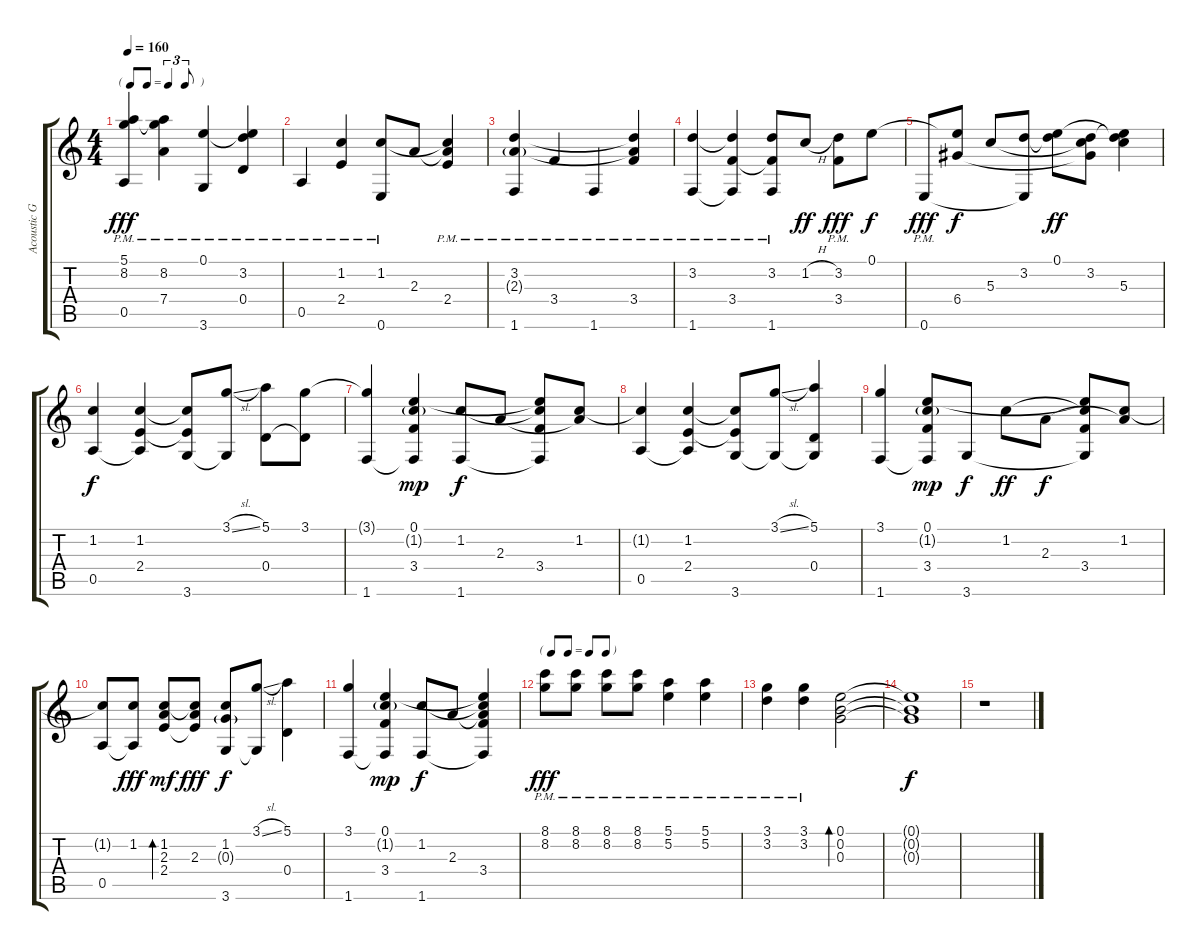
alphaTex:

\track ("Acoustic Guitar" "Acoustic G") {instrument acousticguitarsteel}
\staff {score tabs}
\tuning (E4 B3 G3 D3 A2 E2) {hide}
\ts (4 4)
\tf triplet8th
\tempo 160
\clef g2
\ks c
(5.1 8.2{t} 0.5{pm}).4{dy fff} (5.1{t} 8.2 7.4{pm}).4 (0.1 3.6{pm}).4 (0.1{t} 3.2 0.4{pm}).4 |
0.5{pm}.4 (1.2 2.4{pm}).4 (1.2 0.6{pm}).8 2.3.8 (1.2{t} 2.3{t} 2.4{pm}).4 |
(3.2 2.3{g} 1.6{pm}).4 3.4{pm}.4 1.6{pm}.4 (3.2{t} 2.3{t} 3.4{pm}).4 |
(3.2 1.6{pm}).4 (3.2{t} 3.4{pm} 1.6{t}).4 (3.2 3.4{t} 1.6{pm}).8 1.2{h}.8{dy ff} (3.2 3.4{pm}).8{dy fff} 0.1.8{dy f} |
0.6{pm}.8{dy fff} (0.1{t} 6.4).8{dy f} 5.3.8 (3.2 0.6{t}).8 (0.1 3.2{t}).8{dy ff} (3.2 5.3{t} 6.4{t}).8 (0.1{t} 3.2{t} 5.3).4 |
(1.2 0.5).4{dy f} (1.2 2.4 0.5{t}).4 (1.2{t} 2.4{t} 3.6).8 (3.1{sl} 3.6{t}).8 (5.1 0.4).8 (3.1 0.4{t}).8 |
(3.1{t} 1.6).4 (0.1 1.2{g} 3.4 1.6{t}).4{dy mp} (1.2 1.6).8{dy f} 2.3.8 (0.1{t} 1.2{t} 3.4 1.6{t}).8 (1.2 2.3{t}).8 |
(1.2{t} 0.5).4 (1.2 2.4 0.5{t}).4 (1.2{t} 2.4{t} 3.6).8 (3.1{sl} 3.6{t}).8 (5.1 0.4 3.6{t}).4 |
(3.1 1.6).4 (0.1 1.2{g} 3.4 1.6{t}).8{dy mp} 3.6.8{dy f} 1.2.8{dy ff} 2.3.8{dy f} (0.1{t} 1.2{t} 3.4 3.6{t}).8 (1.2 2.3{t}).8 |
(1.2{t} 0.5).8 (1.2 0.5{t}).8{dy fff} (1.2 2.3 2.4).8{bd 120 dy mf} (1.2{t} 2.3 2.4{t}).8{dy fff} (1.2 0.3{g} 3.6).8{dy f} (3.1{sl} 3.6{t}).8 (5.1 0.4).4 |
(3.1 1.6).4 (0.1 1.2{g} 3.4 1.6{t}).4{dy mp} (1.2 1.6).8{dy f} 2.3.8 (0.1{t} 1.2{t} 2.3{t} 3.4 1.6{t}).4 |
\tf none
(8.1{pm} 8.2).8{dy fff} (8.1{pm} 8.2{pm}).8 (8.1{pm} 8.2{pm}).8 (8.1{pm} 8.2{pm}).8 (5.1{pm} 5.2{pm}).4 (5.1{pm} 5.2{pm}).4 |
(3.1{pm} 3.2{pm}).4 (3.1{pm} 3.2{pm}).4 (0.1 0.2 0.3).2{bd 480} |
(0.1{t} 0.2{t} 0.3{t}).1{dy f} |
r.1
